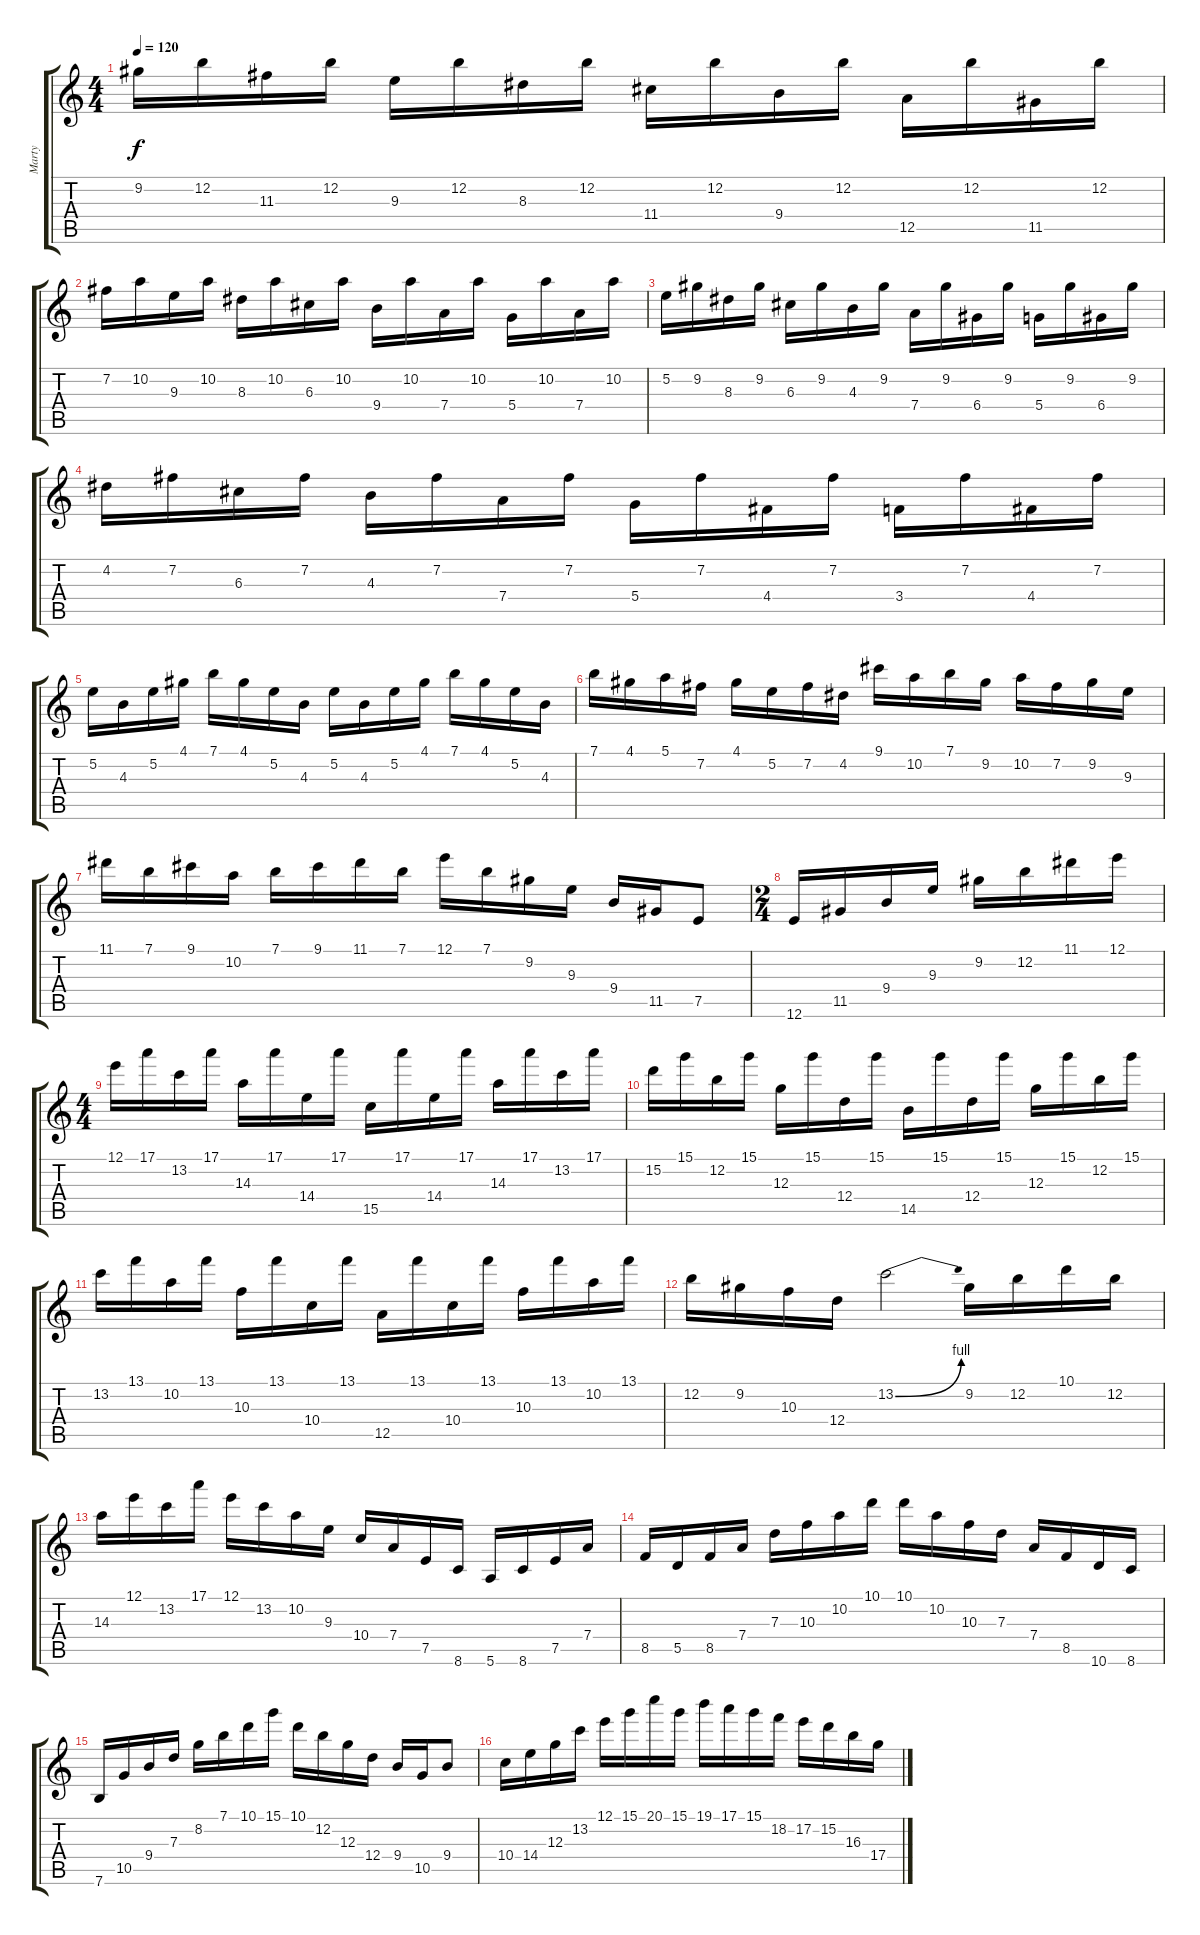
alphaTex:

\track ("Marty" "Marty") {instrument distortionguitar}
\staff {score tabs}
\tuning (E4 B3 G3 D3 A2 E2) {hide}
\ts (4 4)
\tempo 120
\clef g2
\ks c
9.2.16{dy f} 12.2.16 11.3.16 12.2.16 9.3.16 12.2.16 8.3.16 12.2.16 11.4.16 12.2.16 9.4.16 12.2.16 12.5.16 12.2.16 11.5.16 12.2.16 |
7.2.16 10.2.16 9.3.16 10.2.16 8.3.16 10.2.16 6.3.16 10.2.16 9.4.16 10.2.16 7.4.16 10.2.16 5.4.16 10.2.16 7.4.16 10.2.16 |
5.2.16 9.2.16 8.3.16 9.2.16 6.3.16 9.2.16 4.3.16 9.2.16 7.4.16 9.2.16 6.4.16 9.2.16 5.4.16 9.2.16 6.4.16 9.2.16 |
4.2.16 7.2.16 6.3.16 7.2.16 4.3.16 7.2.16 7.4.16 7.2.16 5.4.16 7.2.16 4.4.16 7.2.16 3.4.16 7.2.16 4.4.16 7.2.16 |
5.2.16 4.3.16 5.2.16 4.1.16 7.1.16 4.1.16 5.2.16 4.3.16 5.2.16 4.3.16 5.2.16 4.1.16 7.1.16 4.1.16 5.2.16 4.3.16 |
7.1.16 4.1.16 5.1.16 7.2.16 4.1.16 5.2.16 7.2.16 4.2.16 9.1.16 10.2.16 7.1.16 9.2.16 10.2.16 7.2.16 9.2.16 9.3.16 |
11.1.16 7.1.16 9.1.16 10.2.16 7.1.16 9.1.16 11.1.16 7.1.16 12.1.16 7.1.16 9.2.16 9.3.16 9.4.16 11.5.16 7.5.8 |
\ts (2 4)
12.6.16 11.5.16 9.4.16 9.3.16 9.2.16 12.2.16 11.1.16 12.1.16 |
\ts (4 4)
12.1.16 17.1.16 13.2.16 17.1.16 14.3.16 17.1.16 14.4.16 17.1.16 15.5.16 17.1.16 14.4.16 17.1.16 14.3.16 17.1.16 13.2.16 17.1.16 |
15.2.16 15.1.16 12.2.16 15.1.16 12.3.16 15.1.16 12.4.16 15.1.16 14.5.16 15.1.16 12.4.16 15.1.16 12.3.16 15.1.16 12.2.16 15.1.16 |
13.2.16 13.1.16 10.2.16 13.1.16 10.3.16 13.1.16 10.4.16 13.1.16 12.5.16 13.1.16 10.4.16 13.1.16 10.3.16 13.1.16 10.2.16 13.1.16 |
12.2.16 9.2.16 10.3.16 12.4.16 13.2{be (bend 0 0 60 4)}.2 9.2.16 12.2.16 10.1.16 12.2.16 |
14.3.16 12.1.16 13.2.16 17.1.16 12.1.16 13.2.16 10.2.16 9.3.16 10.4.16 7.4.16 7.5.16 8.6.16 5.6.16 8.6.16 7.5.16 7.4.16 |
8.5.16 5.5.16 8.5.16 7.4.16 7.3.16 10.3.16 10.2.16 10.1.16 10.1.16 10.2.16 10.3.16 7.3.16 7.4.16 8.5.16 10.6.16 8.6.16 |
7.6.16 10.5.16 9.4.16 7.3.16 8.2.16 7.1.16 10.1.16 15.1.16 10.1.16 12.2.16 12.3.16 12.4.16 9.4.16 10.5.16 9.4.8 |
10.4.16 14.4.16 12.3.16 13.2.16 12.1.16 15.1.16 20.1.16 15.1.16 19.1.16 17.1.16 15.1.16 18.2.16 17.2.16 15.2.16 16.3.16 17.4.16
